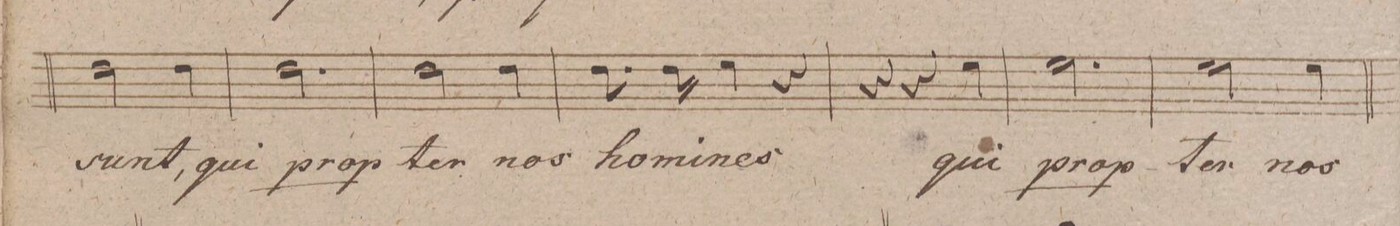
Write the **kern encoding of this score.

**kern	**text	**dynam
*I"Soprano.	*	*
*clefC1	*	*
*k[f#]	*	*
*M3/4	*	*
2b\	sunt,	.
4b\	qui	.
=67	=67	=67
2.b\	prop-	.
=68	=68	=68
2b\	-ter	.
4b\	nos	.
=69	=69	=69
8.b\	ho-	.
16b\	-mi-	.
4cc\	-nes	.
4r	.	.
=70	=70	=70
4r	.	.
4r	.	.
4cc\	qui	.
=71	=71	=71
2.cc\	prop-	.
=72	=72	=72
2cc\	-ter	.
4cc\	nos	.
=73	=73	=73
*-	*-	*-
